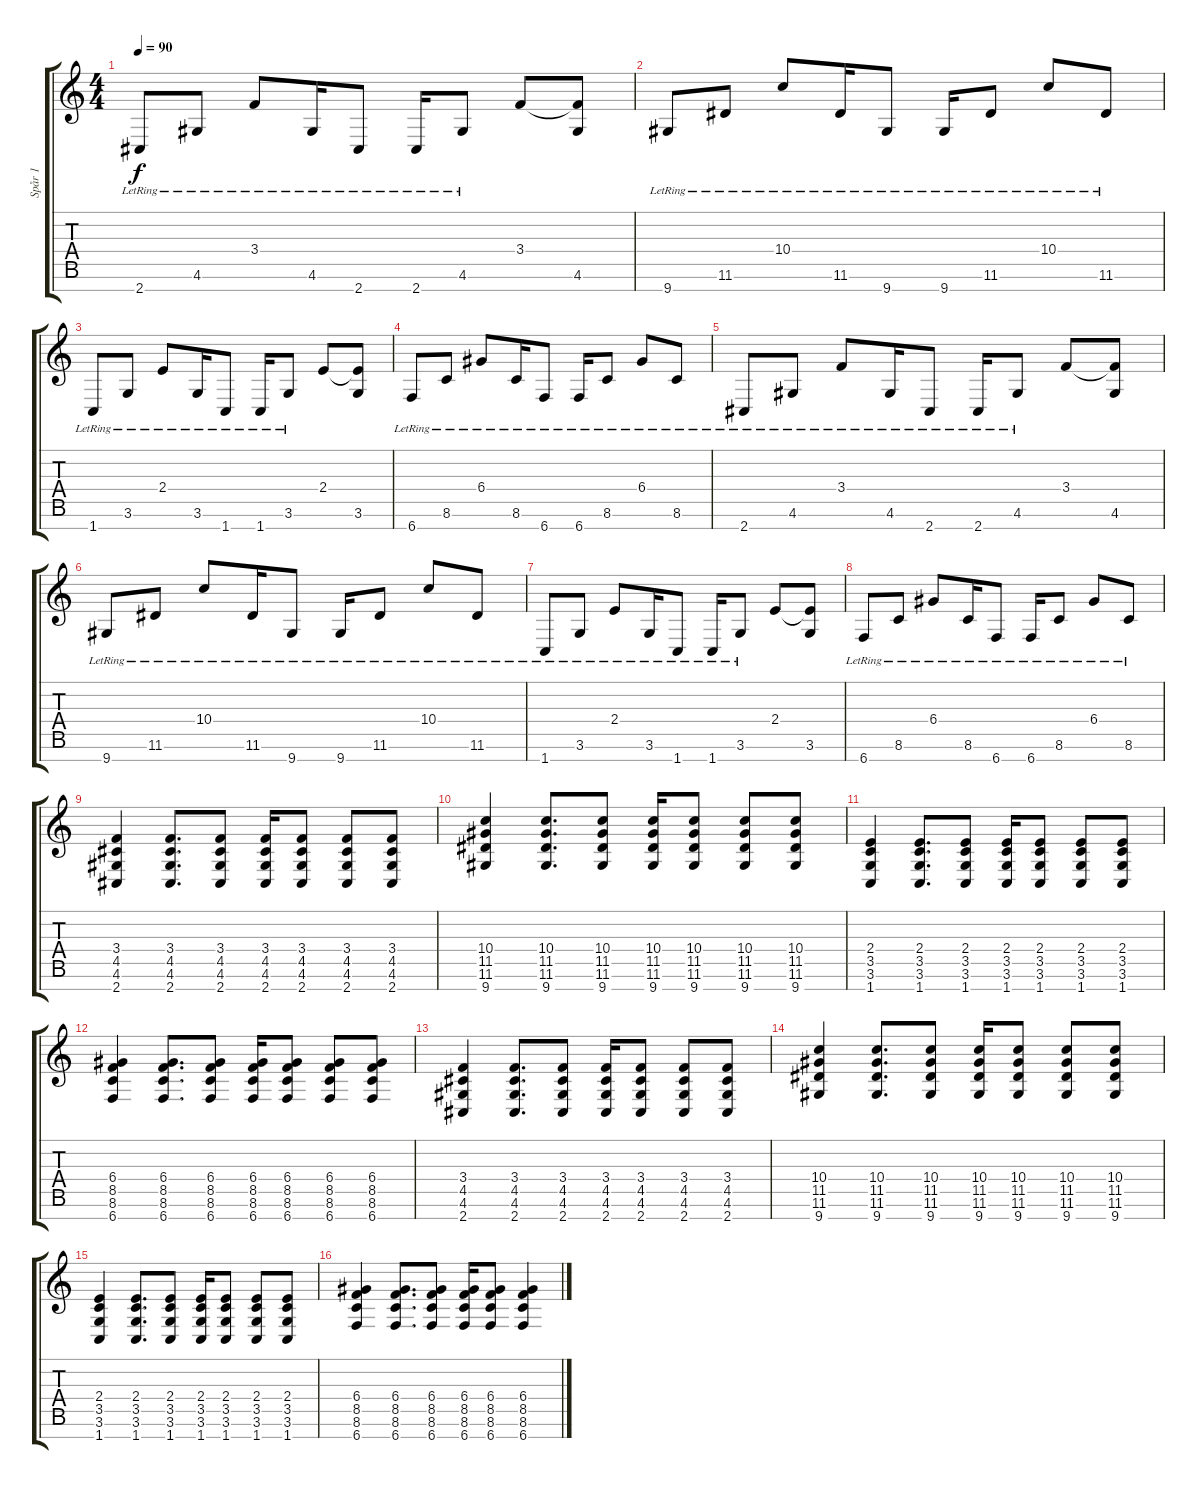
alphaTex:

\track ("Spår 1" "Spår 1") {instrument acousticguitarsteel}
\staff {score tabs}
\tuning (E4 B3 G3 D3 A2 E2 B1) {hide}
\ts (4 4)
\tempo 90
\clef g2
\ks c
2.7{lr}.8{dy f} 4.6{lr}.8 3.4{lr}.8 4.6{lr}.16 2.7{lr}.8 2.7{lr}.16 4.6{lr}.8 3.4.8 (3.4{t} 4.6).8 |
9.7{lr}.8 11.6{lr}.8 10.4{lr}.8 11.6{lr}.16 9.7{lr}.8 9.7{lr}.16 11.6{lr}.8 10.4{lr}.8 11.6{lr}.8 |
1.7{lr}.8 3.6{lr}.8 2.4{lr}.8 3.6{lr}.16 1.7{lr}.8 1.7{lr}.16 3.6{lr}.8 2.4.8 (2.4{t} 3.6).8 |
6.7{lr}.8 8.6{lr}.8 6.4{lr}.8 8.6{lr}.16 6.7{lr}.8 6.7{lr}.16 8.6{lr}.8 6.4{lr}.8 8.6{lr}.8 |
2.7{lr}.8 4.6{lr}.8 3.4{lr}.8 4.6{lr}.16 2.7{lr}.8 2.7{lr}.16 4.6{lr}.8 3.4.8 (3.4{t} 4.6).8 |
9.7{lr}.8 11.6{lr}.8 10.4{lr}.8 11.6{lr}.16 9.7{lr}.8 9.7{lr}.16 11.6{lr}.8 10.4{lr}.8 11.6{lr}.8 |
1.7{lr}.8 3.6{lr}.8 2.4{lr}.8 3.6{lr}.16 1.7{lr}.8 1.7{lr}.16 3.6{lr}.8 2.4.8 (2.4{t} 3.6).8 |
6.7{lr}.8 8.6{lr}.8 6.4{lr}.8 8.6{lr}.16 6.7{lr}.8 6.7{lr}.16 8.6{lr}.8 6.4{lr}.8 8.6{lr}.8 |
(3.4 4.5 4.6 2.7).4 (3.4 4.5 4.6 2.7).8{d} (3.4 4.5 4.6 2.7).8 (3.4 4.5 4.6 2.7).16 (3.4 4.5 4.6 2.7).8 (3.4 4.5 4.6 2.7).8 (3.4 4.5 4.6 2.7).8 |
(10.4 11.5 11.6 9.7).4 (10.4 11.5 11.6 9.7).8{d} (10.4 11.5 11.6 9.7).8 (10.4 11.5 11.6 9.7).16 (10.4 11.5 11.6 9.7).8 (10.4 11.5 11.6 9.7).8 (10.4 11.5 11.6 9.7).8 |
(2.4 3.5 3.6 1.7).4 (2.4 3.5 3.6 1.7).8{d} (2.4 3.5 3.6 1.7).8 (2.4 3.5 3.6 1.7).16 (2.4 3.5 3.6 1.7).8 (2.4 3.5 3.6 1.7).8 (2.4 3.5 3.6 1.7).8 |
(6.4 8.5 8.6 6.7).4 (6.4 8.5 8.6 6.7).8{d} (6.4 8.5 8.6 6.7).8 (6.4 8.5 8.6 6.7).16 (6.4 8.5 8.6 6.7).8 (6.4 8.5 8.6 6.7).8 (6.4 8.5 8.6 6.7).8 |
(3.4 4.5 4.6 2.7).4 (3.4 4.5 4.6 2.7).8{d} (3.4 4.5 4.6 2.7).8 (3.4 4.5 4.6 2.7).16 (3.4 4.5 4.6 2.7).8 (3.4 4.5 4.6 2.7).8 (3.4 4.5 4.6 2.7).8 |
(10.4 11.5 11.6 9.7).4 (10.4 11.5 11.6 9.7).8{d} (10.4 11.5 11.6 9.7).8 (10.4 11.5 11.6 9.7).16 (10.4 11.5 11.6 9.7).8 (10.4 11.5 11.6 9.7).8 (10.4 11.5 11.6 9.7).8 |
(2.4 3.5 3.6 1.7).4 (2.4 3.5 3.6 1.7).8{d} (2.4 3.5 3.6 1.7).8 (2.4 3.5 3.6 1.7).16 (2.4 3.5 3.6 1.7).8 (2.4 3.5 3.6 1.7).8 (2.4 3.5 3.6 1.7).8 |
(6.4 8.5 8.6 6.7).4 (6.4 8.5 8.6 6.7).8{d} (6.4 8.5 8.6 6.7).8 (6.4 8.5 8.6 6.7).16 (6.4 8.5 8.6 6.7).8 (6.4 8.5 8.6 6.7).4
